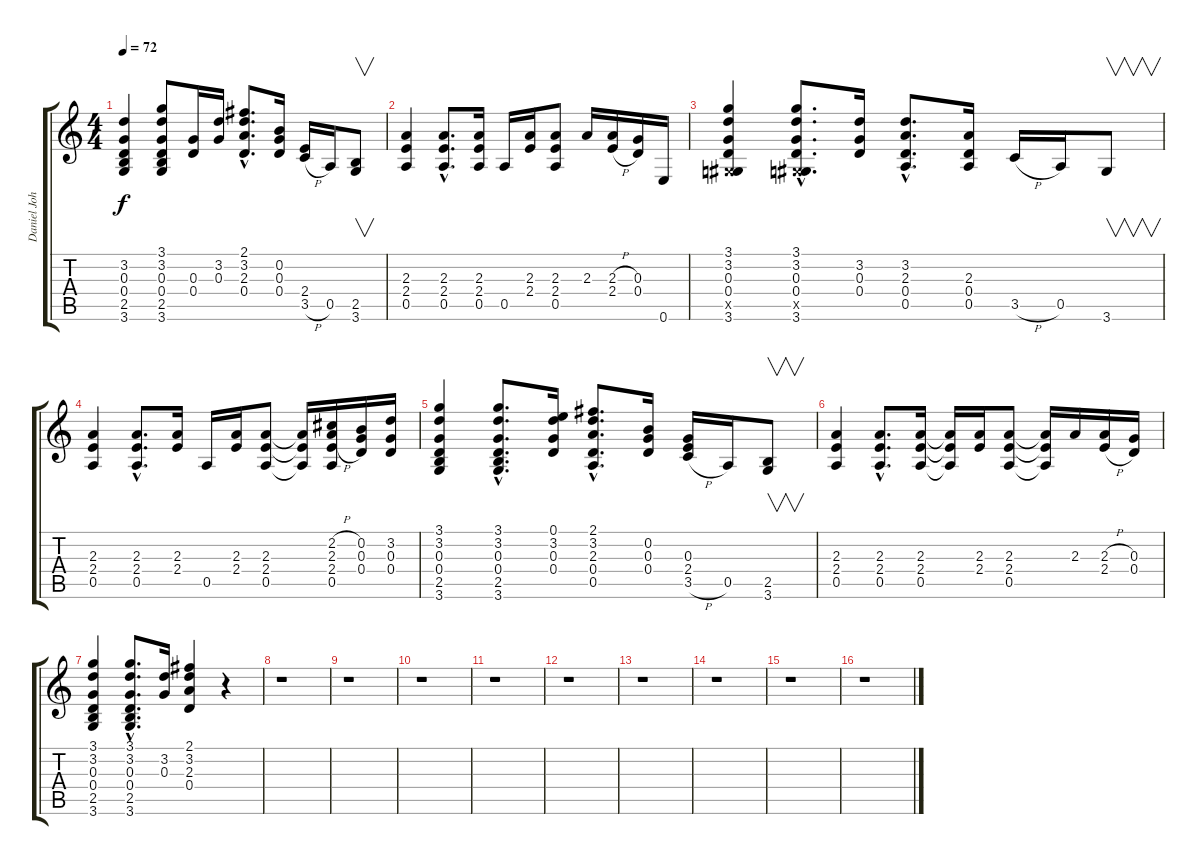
\track ("Daniel Johns( Gtr2 clean)" "Daniel Joh") {instrument electricguitarclean}
\staff {score tabs}
\tuning (E4 B3 G3 D3 A2 E2) {hide}
\ts (4 4)
\tempo 72
\clef g2
\ks c
(3.2 0.3 0.4 2.5 3.6).4{dy f} (3.1 3.2 0.3 0.4 2.5 3.6).8 (0.3 0.4).16 (3.2 0.3).16 (2.1{hac} 3.2{hac} 2.3{hac} 0.4{hac}).8{d} (0.2 0.3 0.4).16 (2.4 3.5{h}).16 0.5.16 (2.5 3.6).8{v} |
(2.3 2.4 0.5).4 (2.3{hac} 2.4{hac} 0.5{hac}).8{d} (2.3 2.4 0.5).16 0.5.16 (2.3 2.4).16 (2.3 2.4 0.5).8 2.3.16 (2.3{h} 2.4{h}).16 (0.3 0.4).16 0.6.16 |
(3.1 3.2 0.3 0.4 -1.5{x} 3.6).4 (3.1{hac} 3.2{hac} 0.3{hac} 0.4{hac} -1.5{hac x} 3.6{hac}).8{d} (3.2 0.3 0.4).16 (3.2{hac} 2.3{hac} 0.4{hac} 0.5{hac}).8{d} (2.3 0.4 0.5).16 3.5{h}.16 0.5.16 3.6.8{v} |
(2.3 2.4 0.5).4 (2.3{hac} 2.4{hac} 0.5{hac}).8{d} (2.3 2.4).16 0.5.16 (2.3 2.4).16 (2.3 2.4 0.5).8 (2.3{t} 2.4{t} 0.5{t}).16 (2.2{h} 2.3{h} 2.4{h} 0.5).16 (0.2 0.3 0.4).16 (3.2 0.3 0.4).16 |
(3.1 3.2 0.3 0.4 2.5 3.6).4 (3.1{hac} 3.2{hac} 0.3{hac} 0.4{hac} 2.5{hac} 3.6{hac}).8{d} (0.1 3.2 0.3 0.4).16 (2.1{hac} 3.2{hac} 2.3{hac} 0.4{hac} 0.5{hac}).8{d} (0.2 0.3 0.4).16 (0.3 2.4 3.5{h}).16 0.5.16 (2.5 3.6).8{v} |
(2.3 2.4 0.5).4 (2.3{hac} 2.4{hac} 0.5{hac}).8{d} (2.3 2.4 0.5).16 (2.3{t} 2.4{t} 0.5{t}).16 (2.3 2.4).16 (2.3 2.4 0.5).8 (2.3{t} 2.4{t} 0.5{t}).16 2.3.16 (2.3{h} 2.4{h}).16 (0.3 0.4).16 |
(3.1 3.2 0.3 0.4 2.5 3.6).4 (3.1{hac} 3.2{hac} 0.3{hac} 0.4{hac} 2.5{hac} 3.6{hac}).8{d} (3.2 0.3).16 (2.1 3.2 2.3 0.4).4 r.4 |
r.1 |
r.1 |
r.1 |
r.1 |
r.1 |
r.1 |
r.1 |
r.1 |
r.1
